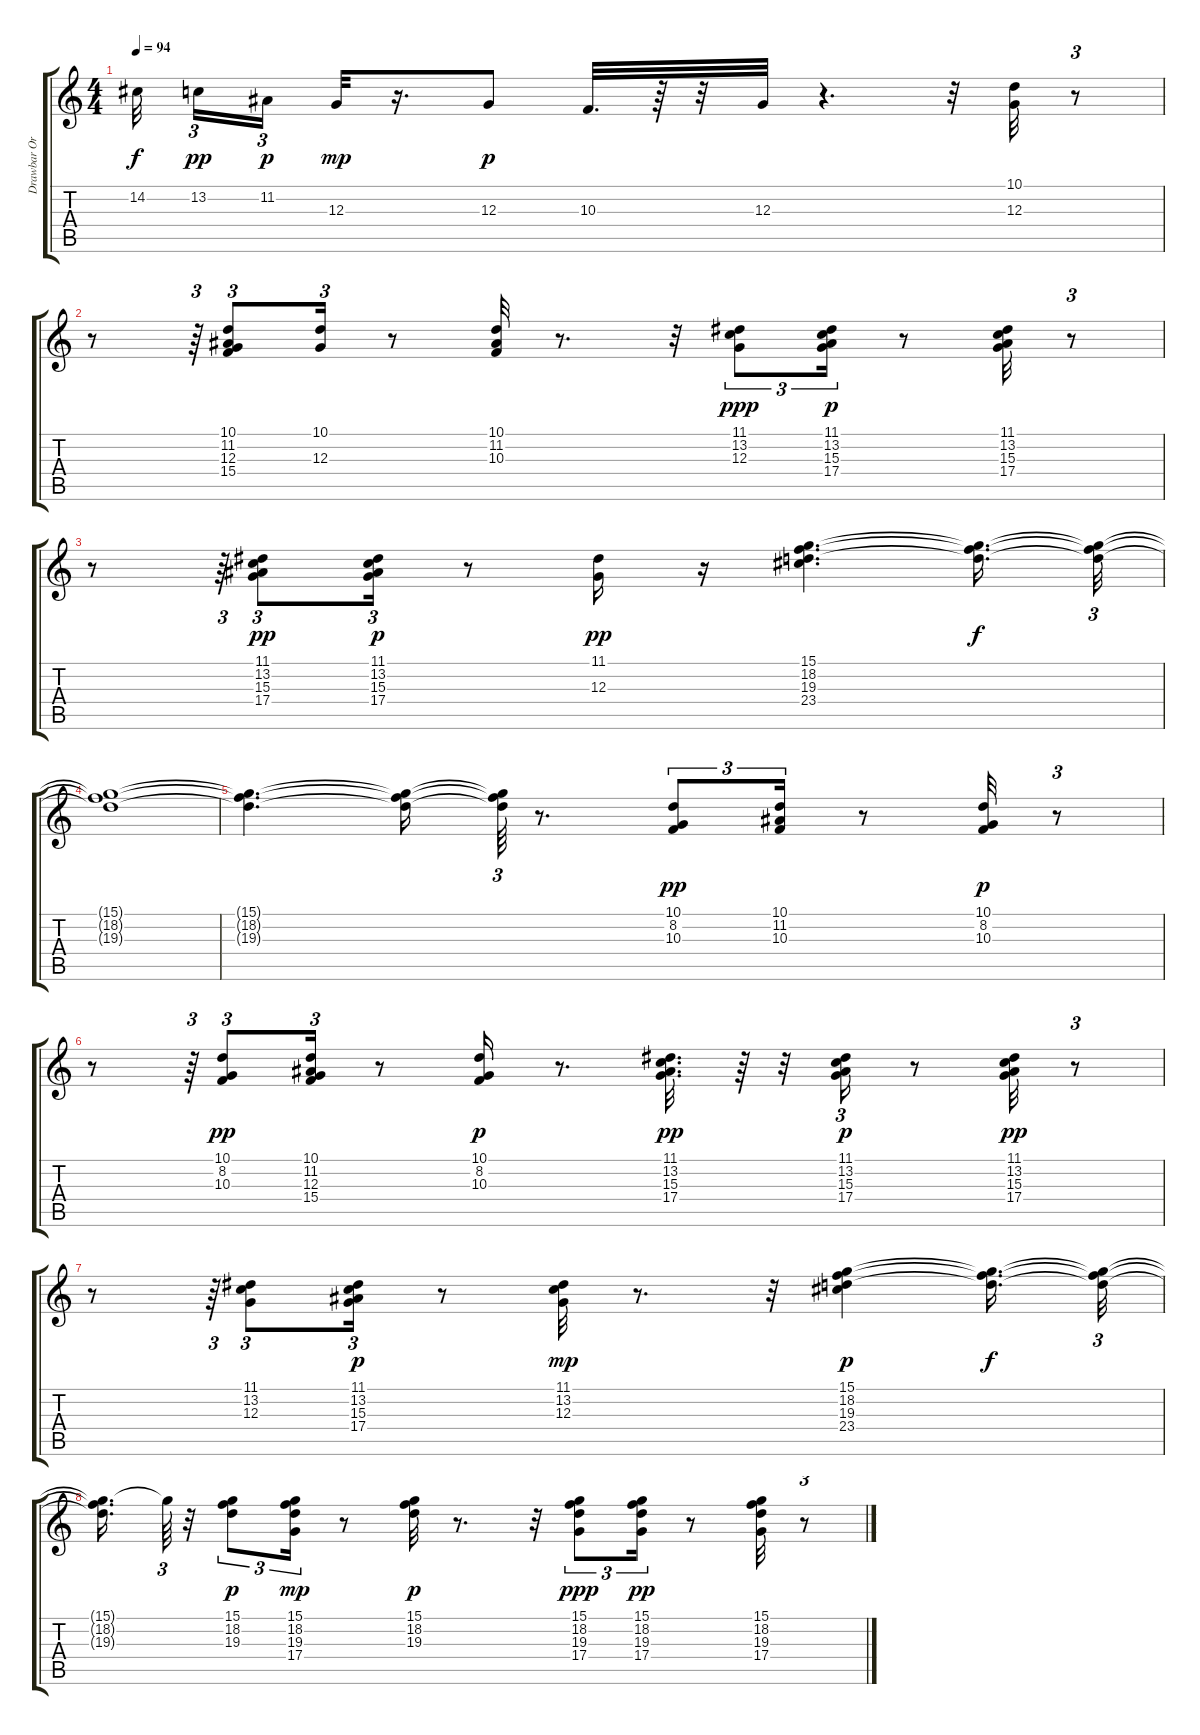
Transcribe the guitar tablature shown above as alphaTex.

\track ("Drawbar Organ" "Drawbar Or") {instrument drawbarorgan}
\staff {score tabs}
\tuning (E4 B3 G3 D3 A2 E2) {hide}
\ts (4 4)
\tempo 94
\clef g2
\ks c
14.2{t}.32{dy f beam splitsecondary} 13.2.16{tu (3 2) dy pp} 11.2.16{tu (3 2) dy p beam splitsecondary} 12.3.32{dy mp} r.16{d} 12.3.8{dy p} 10.3.32{d} r.64 r.32 12.3.32 r.4{d} r.32 (10.1 12.3).32 r.8{tu (3 2)} |
r.8 r.64{tu (3 2)} (10.1 11.2 12.3 15.4).8{tu (3 2)} (10.1 12.3).16{tu (3 2)} r.8 (10.1 11.2 10.3).32 r.8{d} r.32 (11.1 13.2 12.3).8{tu (3 2) dy ppp} (11.1 13.2 15.3 17.4).16{tu (3 2) dy p} r.8 (11.1 13.2 15.3 17.4).32 r.8{tu (3 2)} |
r.8 r.64{tu (3 2)} (11.1 13.2 15.3 17.4).8{tu (3 2) dy pp} (11.1 13.2 15.3 17.4).16{tu (3 2) dy p} r.8 (11.1 12.3).16{dy pp} r.16 (15.1 18.2 19.3 23.4).4{d} (15.1{t} 18.2{t} 19.3{t}).16{d dy f} (15.1{t} 18.2{t} 19.3{t}).32{tu (3 2)} |
(15.1{t} 18.2{t} 19.3{t}).1 |
(15.1{t} 18.2{t} 19.3{t}).4{d} (15.1{t} 18.2{t} 19.3{t}).16 (15.1{t} 18.2{t} 19.3{t}).64{tu (3 2)} r.8{d} (10.1 8.2 10.3).8{tu (3 2) dy pp} (10.1 11.2 10.3).16{tu (3 2)} r.8 (10.1 8.2 10.3).32{dy p} r.8{tu (3 2)} |
r.8 r.64{tu (3 2)} (10.1 8.2 10.3).8{tu (3 2) dy pp} (10.1 11.2 12.3 15.4).16{tu (3 2)} r.8 (10.1 8.2 10.3).16{dy p} r.8{d} (11.1 13.2 15.3 17.4).32{d dy pp} r.64 r.32 (11.1 13.2 15.3 17.4).16{tu (3 2) dy p} r.8 (11.1 13.2 15.3 17.4).32{dy pp} r.8{tu (3 2)} |
r.8 r.64{tu (3 2)} (11.1 13.2 12.3).8{tu (3 2)} (11.1 13.2 15.3 17.4).16{tu (3 2) dy p} r.8 (11.1 13.2 12.3).32{dy mp} r.8{d} r.32 (15.1 18.2 19.3 23.4).4{dy p} (15.1{t} 18.2{t} 19.3{t}).16{d dy f} (15.1{t} 18.2{t} 19.3{t}).32{tu (3 2)} |
(15.1{t} 18.2{t} 19.3{t}).16{d} 15.1{t}.64{tu (3 2)} r.32 (15.1 18.2 19.3).8{tu (3 2) dy p} (15.1 18.2 19.3 17.4).16{tu (3 2) dy mp} r.8 (15.1 18.2 19.3).32{dy p} r.8{d} r.32 (15.1 18.2 19.3 17.4).8{tu (3 2) dy ppp} (15.1 18.2 19.3 17.4).16{tu (3 2) dy pp} r.8 (15.1 18.2 19.3 17.4).32 r.8{tu (3 2)}
